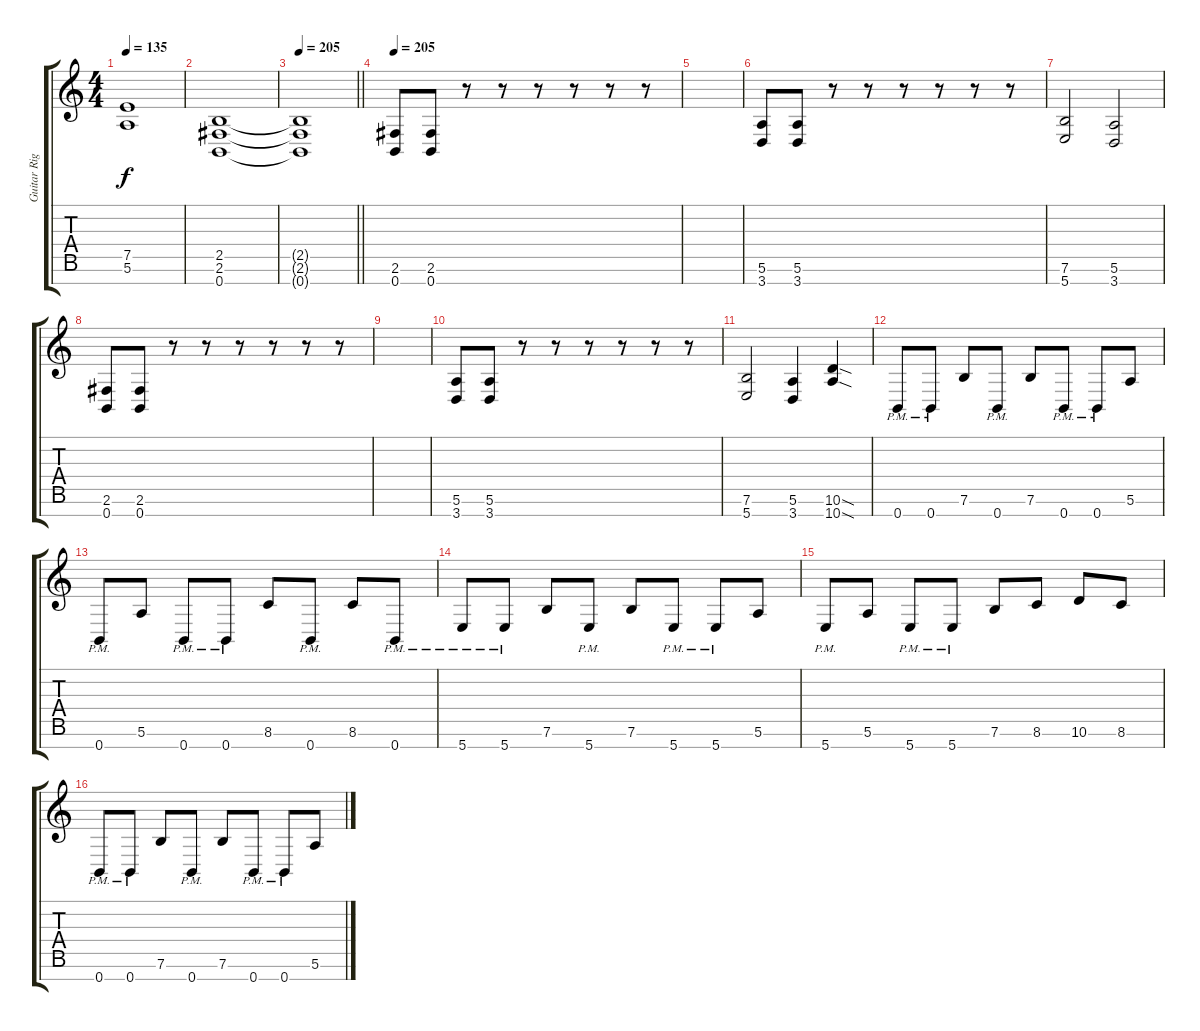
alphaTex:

\track ("Guitar Right" "Guitar Rig") {instrument distortionguitar}
\staff {score tabs}
\tuning (E4 B3 G3 D3 A2 E2 B1) {hide}
\ts (4 4)
\tempo 135
\clef g2
\ks c
(7.5 5.6).1{dy f} |
(2.5 2.6 0.7).1 |
\tempo 205
\barLineRight lightlight
(2.5{t} 2.6{t} 0.7{t}).1 |
\tempo 205
(2.6 0.7).8 (2.6 0.7).8 r.8 r.8 r.8 r.8 r.8 r.8 |
|
(5.6 3.7).8 (5.6 3.7).8 r.8 r.8 r.8 r.8 r.8 r.8 |
(7.6 5.7).2 (5.6 3.7).2 |
(2.6 0.7).8 (2.6 0.7).8 r.8 r.8 r.8 r.8 r.8 r.8 |
|
(5.6 3.7).8 (5.6 3.7).8 r.8 r.8 r.8 r.8 r.8 r.8 |
(7.6 5.7).2 (5.6 3.7).4 (10.6{sod} 10.7{sod}).4 |
0.7{pm}.8 0.7{pm}.8 7.6.8 0.7{pm}.8 7.6.8 0.7{pm}.8 0.7{pm}.8 5.6.8 |
0.7{pm}.8 5.6.8 0.7{pm}.8 0.7{pm}.8 8.6.8 0.7{pm}.8 8.6.8 0.7{pm}.8 |
5.7{pm}.8 5.7{pm}.8 7.6.8 5.7{pm}.8 7.6.8 5.7{pm}.8 5.7{pm}.8 5.6.8 |
5.7{pm}.8 5.6.8 5.7{pm}.8 5.7{pm}.8 7.6.8 8.6.8 10.6.8 8.6.8 |
0.7{pm}.8 0.7{pm}.8 7.6.8 0.7{pm}.8 7.6.8 0.7{pm}.8 0.7{pm}.8 5.6.8
